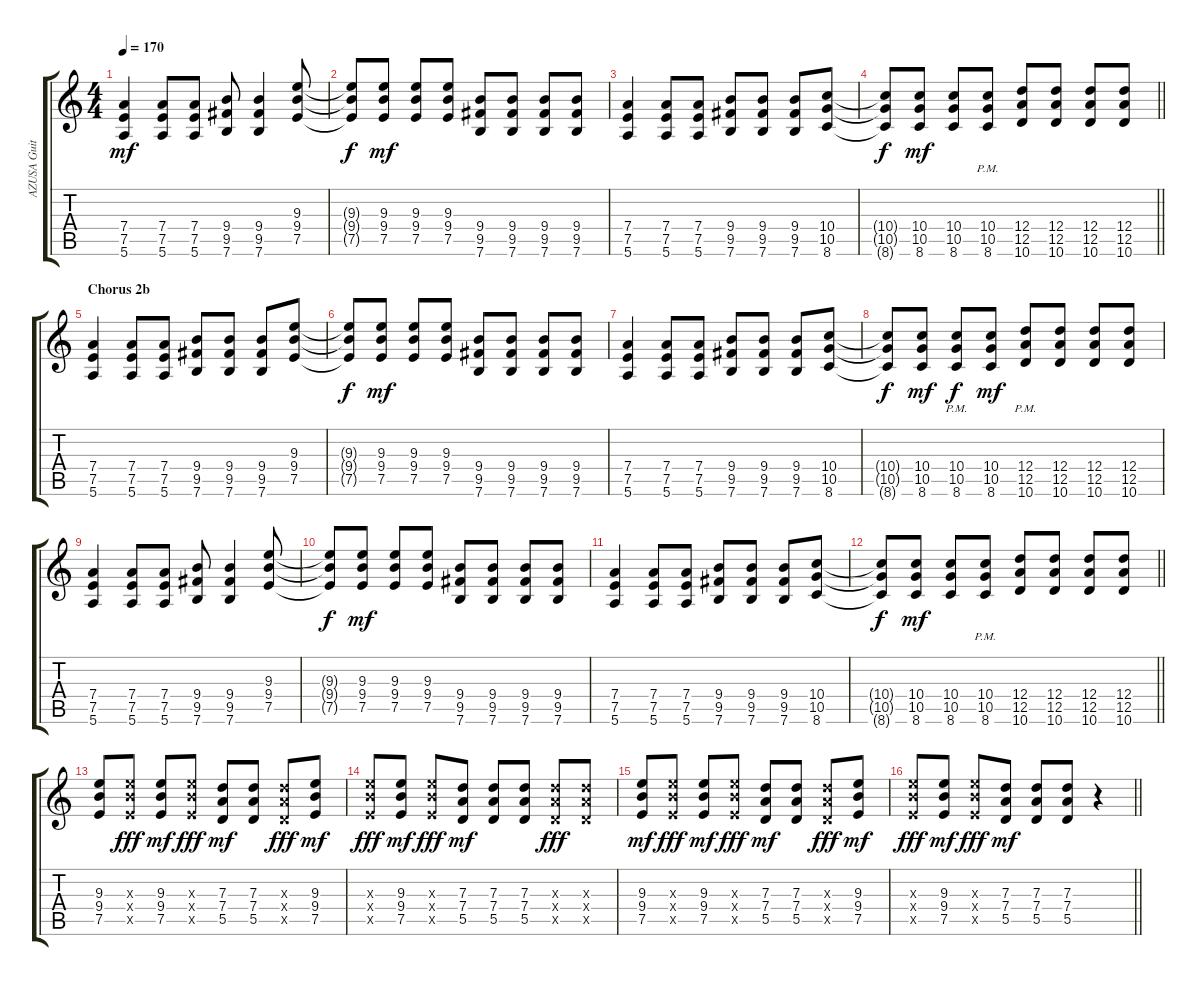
\track ("AZUSA Guitar" "AZUSA Guit") {instrument distortionguitar}
\staff {score tabs}
\tuning (E4 B3 G3 D3 A2 E2) {hide}
\ts (4 4)
\tempo 170
\clef g2
\ks c
(7.4 7.5 5.6).4{dy mf} (7.4 7.5 5.6).8 (7.4 7.5 5.6).8 (9.4 9.5 7.6).8 (9.4 9.5 7.6).4 (9.3 9.4 7.5).8 |
(9.3{t} 9.4{t} 7.5{t}).8{dy f} (9.3 9.4 7.5).8{dy mf} (9.3 9.4 7.5).8 (9.3 9.4 7.5).8 (9.4 9.5 7.6).8 (9.4 9.5 7.6).8 (9.4 9.5 7.6).8 (9.4 9.5 7.6).8 |
(7.4 7.5 5.6).4 (7.4 7.5 5.6).8 (7.4 7.5 5.6).8 (9.4 9.5 7.6).8 (9.4 9.5 7.6).8 (9.4 9.5 7.6).8 (10.4 10.5 8.6).8 |
\barLineRight lightlight
(10.4{t} 10.5{t} 8.6{t}).8{dy f} (10.4 10.5 8.6).8{dy mf} (10.4 10.5 8.6).8 (10.4{pm} 10.5{pm} 8.6{pm}).8 (12.4 12.5 10.6).8 (12.4 12.5 10.6).8 (12.4 12.5 10.6).8 (12.4 12.5 10.6).8 |
\section ("" "Chorus 2b")
(7.4 7.5 5.6).4 (7.4 7.5 5.6).8 (7.4 7.5 5.6).8 (9.4 9.5 7.6).8 (9.4 9.5 7.6).8 (9.4 9.5 7.6).8 (9.3 9.4 7.5).8 |
(9.3{t} 9.4{t} 7.5{t}).8{dy f} (9.3 9.4 7.5).8{dy mf} (9.3 9.4 7.5).8 (9.3 9.4 7.5).8 (9.4 9.5 7.6).8 (9.4 9.5 7.6).8 (9.4 9.5 7.6).8 (9.4 9.5 7.6).8 |
(7.4 7.5 5.6).4 (7.4 7.5 5.6).8 (7.4 7.5 5.6).8 (9.4 9.5 7.6).8 (9.4 9.5 7.6).8 (9.4 9.5 7.6).8 (10.4 10.5 8.6).8 |
(10.4{t} 10.5{t} 8.6{t}).8{dy f} (10.4 10.5 8.6).8{dy mf} (10.4{pm} 10.5{pm} 8.6{pm}).8{dy f} (10.4 10.5 8.6).8{dy mf} (12.4{pm} 12.5{pm} 10.6{pm}).8 (12.4 12.5 10.6).8 (12.4 12.5 10.6).8 (12.4 12.5 10.6).8 |
(7.4 7.5 5.6).4 (7.4 7.5 5.6).8 (7.4 7.5 5.6).8 (9.4 9.5 7.6).8 (9.4 9.5 7.6).4 (9.3 9.4 7.5).8 |
(9.3{t} 9.4{t} 7.5{t}).8{dy f} (9.3 9.4 7.5).8{dy mf} (9.3 9.4 7.5).8 (9.3 9.4 7.5).8 (9.4 9.5 7.6).8 (9.4 9.5 7.6).8 (9.4 9.5 7.6).8 (9.4 9.5 7.6).8 |
(7.4 7.5 5.6).4 (7.4 7.5 5.6).8 (7.4 7.5 5.6).8 (9.4 9.5 7.6).8 (9.4 9.5 7.6).8 (9.4 9.5 7.6).8 (10.4 10.5 8.6).8 |
\barLineRight lightlight
(10.4{t} 10.5{t} 8.6{t}).8{dy f} (10.4 10.5 8.6).8{dy mf} (10.4 10.5 8.6).8 (10.4{pm} 10.5{pm} 8.6{pm}).8 (12.4 12.5 10.6).8 (12.4 12.5 10.6).8 (12.4 12.5 10.6).8 (12.4 12.5 10.6).8 |
(9.3 9.4 7.5).8 (9.3{x} 9.4{x} 7.5{x}).8{dy fff} (9.3 9.4 7.5).8{dy mf} (9.3{x} 9.4{x} 7.5{x}).8{dy fff} (7.3 7.4 5.5).8{dy mf} (7.3 7.4 5.5).8 (7.3{x} 7.4{x} 5.5{x}).8{dy fff} (9.3 9.4 7.5).8{dy mf} |
(9.3{x} 9.4{x} 7.5{x}).8{dy fff} (9.3 9.4 7.5).8{dy mf} (9.3{x} 9.4{x} 7.5{x}).8{dy fff} (7.3 7.4 5.5).8{dy mf} (7.3 7.4 5.5).8 (7.3 7.4 5.5).8 (7.3{x} 7.4{x} 5.5{x}).8{dy fff} (7.3{x} 7.4{x} 5.5{x}).8 |
(9.3 9.4 7.5).8{dy mf} (9.3{x} 9.4{x} 7.5{x}).8{dy fff} (9.3 9.4 7.5).8{dy mf} (9.3{x} 9.4{x} 7.5{x}).8{dy fff} (7.3 7.4 5.5).8{dy mf} (7.3 7.4 5.5).8 (7.3{x} 7.4{x} 5.5{x}).8{dy fff} (9.3 9.4 7.5).8{dy mf} |
\barLineRight lightlight
(9.3{x} 9.4{x} 7.5{x}).8{dy fff} (9.3 9.4 7.5).8{dy mf} (9.3{x} 9.4{x} 7.5{x}).8{dy fff} (7.3 7.4 5.5).8{dy mf} (7.3 7.4 5.5).8 (7.3 7.4 5.5).8 r.4
